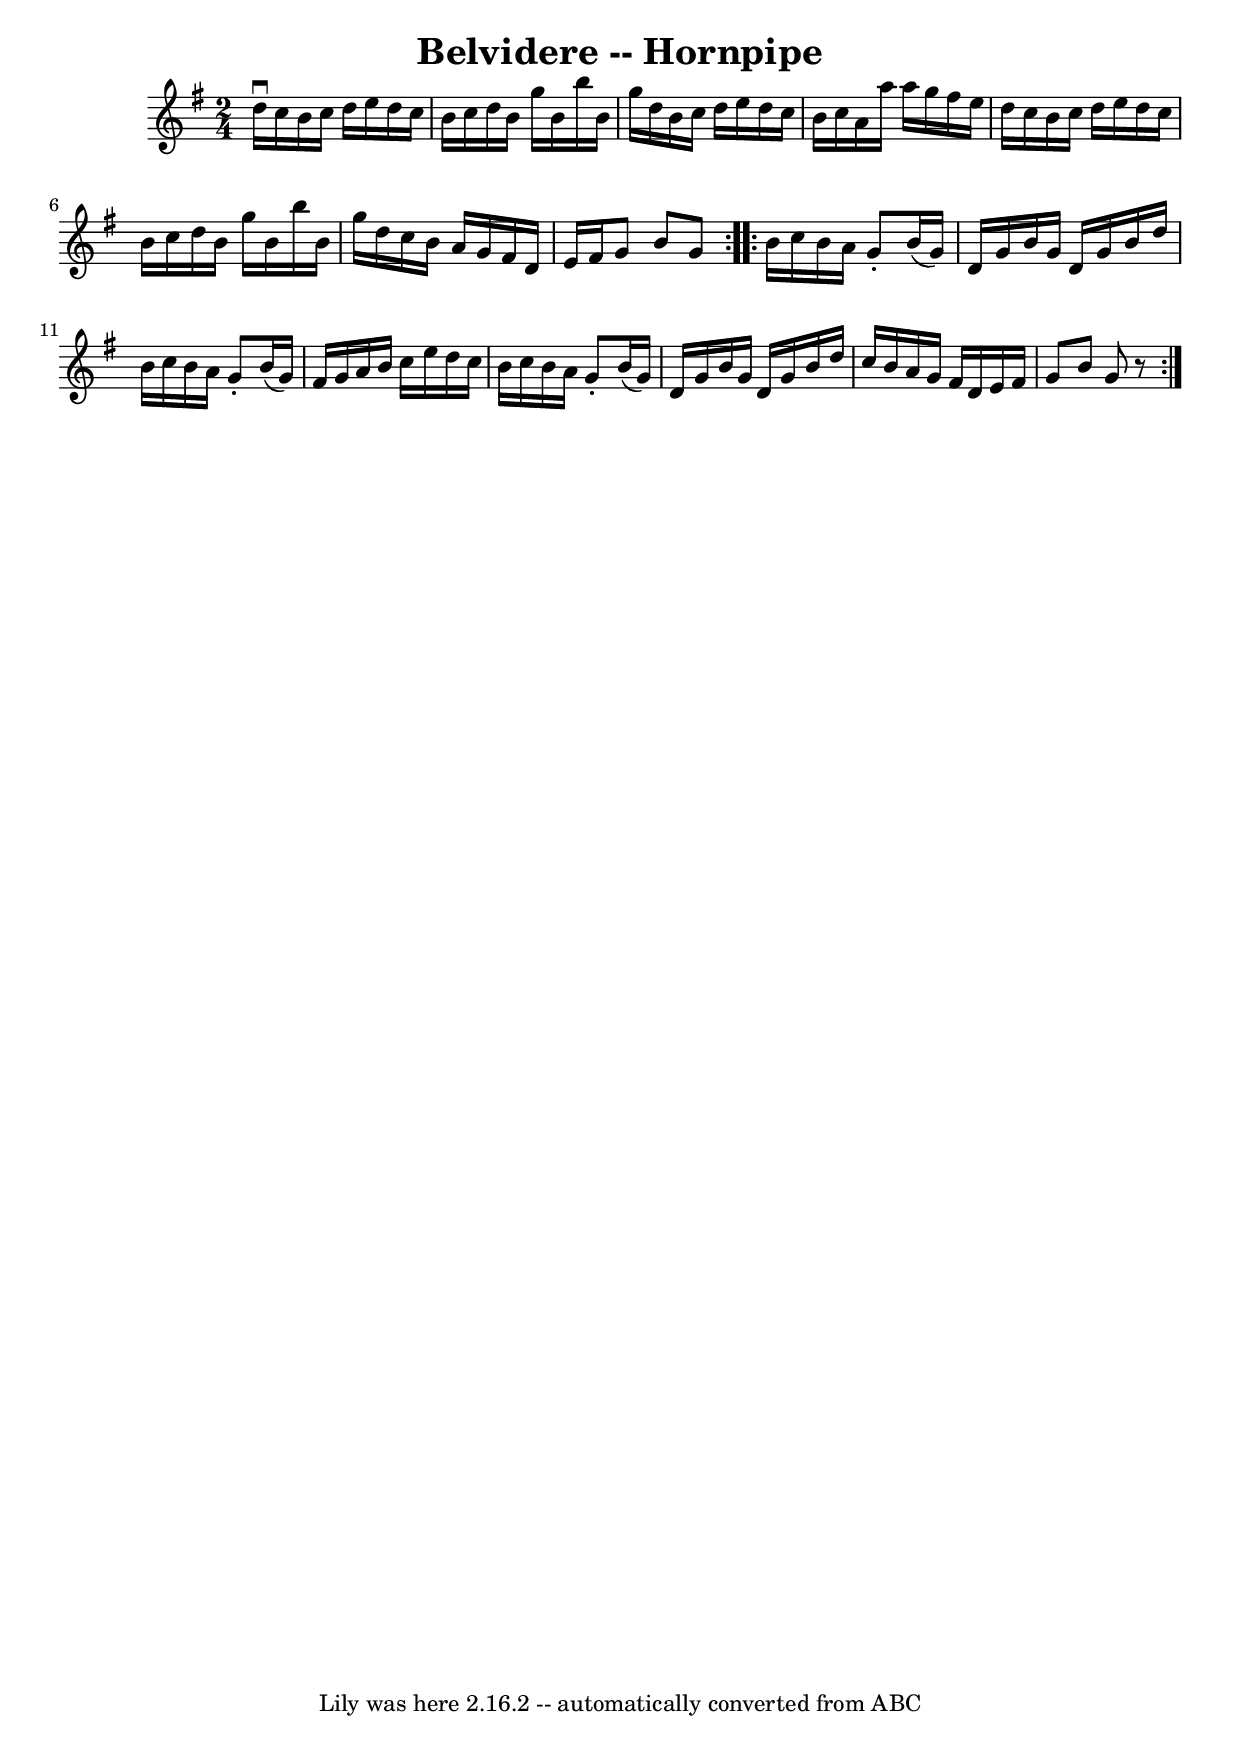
\version "2.16.2"
\include "Mammoth.ily"
\header {
  %% book = "Cole's 1000 Fiddle Tunes"
  crossRefNumber = "1"
  footnotes = ""
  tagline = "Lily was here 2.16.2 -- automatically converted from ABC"
  title = "Belvidere -- Hornpipe"

}
voicedefault =  {



  \repeat volta 2 {

    \time 2/4 
    \key g \major
 d''16^\downbow c''16  |
    b'16 c''16    
    d''16 e''16 d''16 c''16 b'16 c''16  |
    d''16 b'16    
    g''16 b'16 b''16 b'16 g''16 d''16  |
    b'16 c''16    
    d''16 e''16 d''16 c''16 b'16 c''16  |
    a'16 a''16    
    a''16 g''16 fis''16 e''16 d''16 c''16  |
    b'16    
    c''16 d''16 e''16 d''16 c''16 b'16 c''16  |
    d''16    
    b'16 g''16 b'16 b''16 b'16 g''16 d''16  |
    c''16    
    b'16 a'16 g'16 fis'16 d'16 e'16 fis'16  |
    g'8 b'8 
    g'8  
  }     
  \repeat volta 2 {
    b'16 c''16 b'16 a'16 g'8 -.   
    b'16 (g'16) |
    d'16 g'16 b'16 g'16 d'16 g'16    
    b'16 d''16  |
    b'16 c''16 b'16 a'16 g'8 -. b'16 (
    g'16) |
    fis'16 g'16 a'16 b'16 c''16 e''16 d''16   
    c''16  |
    b'16 c''16 b'16 a'16 g'8 -. b'16 (g'16  
    -) |
    d'16 g'16 b'16 g'16 d'16 g'16 b'16 d''16  
    |
    c''16 b'16 a'16 g'16 fis'16 d'16 e'16 fis'16  
    |
    g'8 b'8 g'8    r8 
  }   

}

\score{
  <<

    \context Staff="default"
    {
      \voicedefault 
      
    }

  >>
  \layout {
    
  }
  \midi {
  }

}
